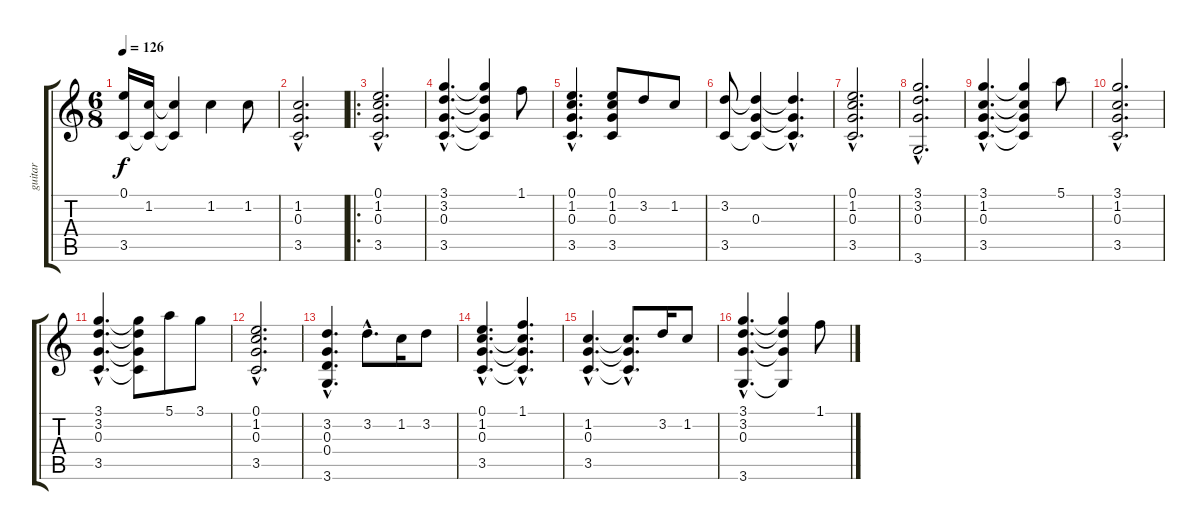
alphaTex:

\track ("guitar" "guitar") {instrument acousticguitarsteel}
\staff {score tabs}
\tuning (E4 B3 G3 D3 A2 E2) {hide}
\ts (6 8)
\tempo 126
\clef g2
\ks c
(0.1 3.5).16{dy f} (1.2 3.5{t}).16 (1.2{t} 3.5{t}).4 1.2.4 1.2.8 |
(1.2{hac} 0.3{hac} 3.5{hac}).2{d} |
\ro
(0.1{hac} 1.2{hac} 0.3{hac} 3.5{hac}).2{d} |
(3.1{hac} 3.2{hac} 0.3{hac} 3.5{hac}).4{d} (3.1{t} 3.2{t} 0.3{t} 3.5{t}).4 1.1.8 |
(0.1{hac} 1.2{hac} 0.3{hac} 3.5{hac}).4{d} (0.1 1.2 0.3 3.5).8 3.2.8 1.2.8 |
(3.2 3.5).8 (3.2{t} 0.3 3.5{t}).4 (3.2{hac t} 0.3{hac t} 3.5{hac t}).4{d} |
(0.1{hac} 1.2{hac} 0.3{hac} 3.5{hac}).2{d} |
(3.1{hac} 3.2{hac} 0.3{hac} 3.6{hac}).2{d} |
(3.1{hac} 1.2{hac} 0.3{hac} 3.5{hac}).4{d} (3.1{t} 1.2{t} 0.3{t} 3.5{t}).4 5.1.8 |
(3.1{hac} 1.2{hac} 0.3{hac} 3.5{hac}).2{d} |
(3.1{hac} 3.2{hac} 0.3{hac} 3.5{hac}).4{d} (3.1{t} 3.2{t} 0.3{t} 3.5{t}).8 5.1.8 3.1.8 |
(0.1{hac} 1.2{hac} 0.3{hac} 3.5{hac}).2{d} |
(3.2{hac} 0.3{hac} 0.4{hac} 3.6{hac}).4{d} 3.2{hac}.8{d} 1.2.16 3.2.8 |
(0.1{hac} 1.2{hac} 0.3{hac} 3.5{hac}).4{d} (1.1{hac} 1.2{hac t} 0.3{hac t} 3.5{hac t}).4{d} |
(1.2{hac} 0.3{hac} 3.5{hac}).4{d} (1.2{hac t} 0.3{hac t} 3.5{hac t}).8{d} 3.2.16 1.2.8 |
(3.1{hac} 3.2{hac} 0.3{hac} 3.6{hac}).4{d} (3.1{t} 3.2{t} 0.3{t} 3.6{t}).4 1.1.8
